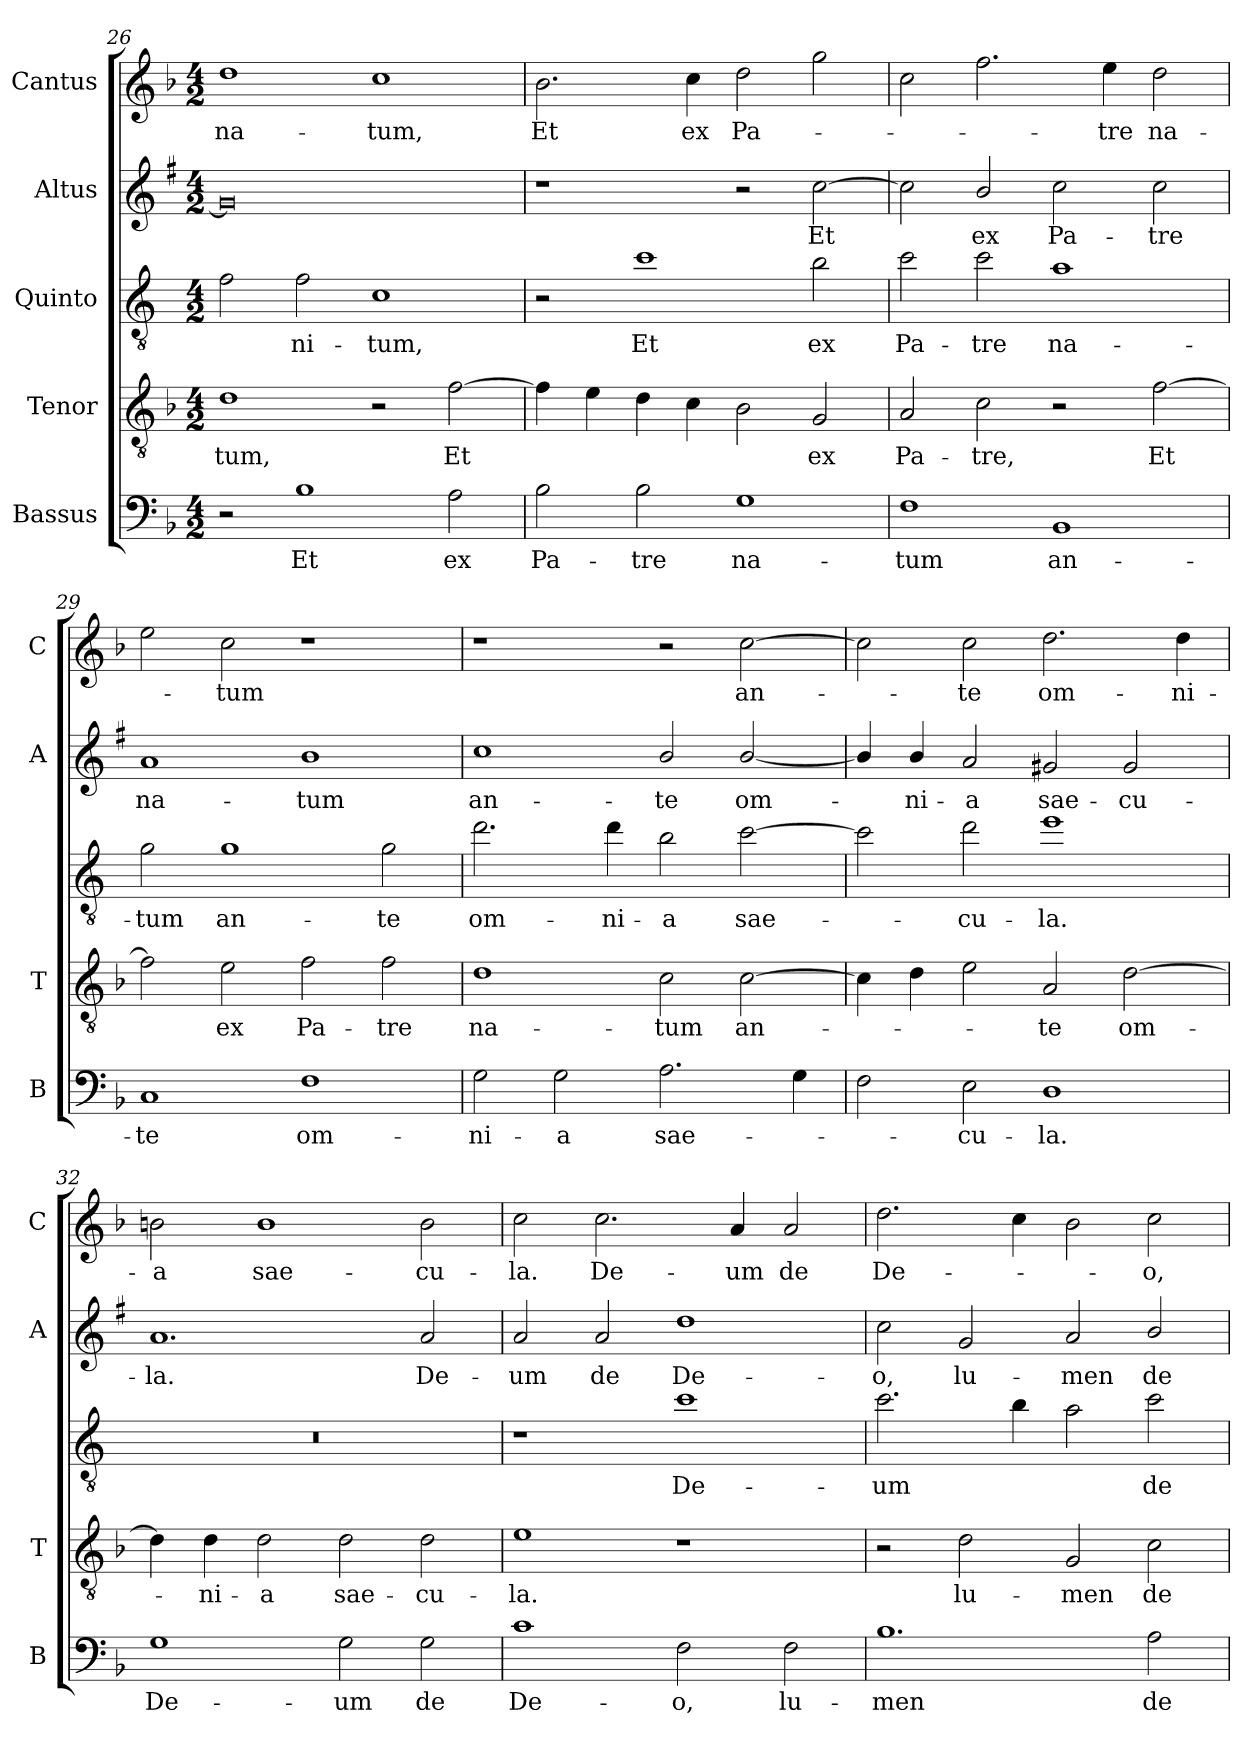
**kern	**text	**kern	**text	**kern	**text	**kern	**text	**kern	**text
*part5	*part5	*part4	*part4	*part3	*part3	*part2	*part2	*part1	*part1
*staff5	*staff5	*staff4	*staff4	*staff3	*staff3	*staff2	*staff2	*staff1	*staff1
*I"Bassus	*	*I"Tenor	*	*I"Quinto	*	*I"Altus	*	*I"Cantus	*
*I'B	*	*I'T	*	*	*	*I'A	*	*I'C	*
*clefF4	*	*clefGv2	*	*clefGv2	*	*clefG2	*	*clefG2	*
*	*	*	*	*ITrd4c7	*	*ITrd1c2	*	*	*
*k[b-]	*	*k[b-]	*	*k[b-]	*	*k[b-]	*	*k[b-]	*
*F:	*	*F:	*	*F:	*	*F:	*	*F:	*
*M4/2	*	*M4/2	*	*M4/2	*	*M4/2	*	*M4/2	*
=26	=26	=26	=26	=26	=26	=26	=26	=26	=26
!	!	!	!LO:LY:b	!	!	!	!	!	!LO:LY:b
2r	.	1d	-tum,	2B-\	.	0f]	.	1dd	na-
!	!LO:LY:b	!	!	!	!LO:LY:b	!	!	!	!
1B-	Et	.	.	2B-\	-ni-	.	.	.	.
!	!	!	!	!	!LO:LY:b	!	!	!	!LO:LY:b
.	.	2r	.	1F	-tum,	.	.	1cc	-tum,
!	!LO:LY:b	!	!LO:LY:b	!	!	!	!	!	!
2A\	ex	[2f\	Et	.	.	.	.	.	.
=27	=27	=27	=27	=27	=27	=27	=27	=27	=27
!	!LO:LY:b	!	!	!	!	!	!	!	!LO:LY:b
2B-\	Pa-	4f\]	.	2r	.	1r	.	2.b-\	Et
.	.	4e\	.	.	.	.	.	.	.
!	!LO:LY:b	!	!	!	!LO:LY:b	!	!	!	!
2B-\	-tre	4d\	.	1f	Et	.	.	.	.
!	!	!	!	!	!	!	!	!	!LO:LY:b
.	.	4c\	.	.	.	.	.	4cc\	ex
!	!LO:LY:b	!	!	!	!	!	!	!	!LO:LY:b
1G	na-	2B-\	.	.	.	2r	.	2dd\	Pa-
!	!	!	!LO:LY:b	!	!LO:LY:b	!	!LO:LY:b	!	!
.	.	2G/	ex	2e\	ex	[2b-\	Et	2gg\	.
=28	=28	=28	=28	=28	=28	=28	=28	=28	=28
!	!LO:LY:b	!	!LO:LY:b	!	!LO:LY:b	!	!	!	!
1F	-tum	2A/	Pa-	2f\	Pa-	2b-\]	.	2cc\	.
!	!	!	!LO:LY:b	!	!LO:LY:b	!	!LO:LY:b	!	!
.	.	2c\	-tre,	2f\	-tre	2a/	ex	2.ff\	.
!	!LO:LY:b	!	!	!	!LO:LY:b	!	!LO:LY:b	!	!
1BB-	an-	2r	.	1d	na-	2b-\	Pa-	.	.
!	!	!	!	!	!	!	!	!	!LO:LY:b
.	.	.	.	.	.	.	.	4ee\	-tre
!	!	!	!LO:LY:b	!	!	!	!LO:LY:b	!	!LO:LY:b
.	.	[2f\	Et	.	.	2b-\	-tre	2dd\	na-
=29	=29	=29	=29	=29	=29	=29	=29	=29	=29
!	!LO:LY:b	!	!	!	!LO:LY:b	!	!LO:LY:b	!	!
1C	-te	2f\]	.	2c\	-tum	1g	na-	2ee\	.
!	!	!	!LO:LY:b	!	!LO:LY:b	!	!	!	!LO:LY:b
.	.	2e\	ex	1c	an-	.	.	2cc\	-tum
!	!LO:LY:b	!	!LO:LY:b	!	!	!	!LO:LY:b	!	!
1F	om-	2f\	Pa-	.	.	1a	-tum	1r	.
!	!	!	!LO:LY:b	!	!LO:LY:b	!	!	!	!
.	.	2f\	-tre	2c\	-te	.	.	.	.
!!LO:LB:g=z
=30	=30	=30	=30	=30	=30	=30	=30	=30	=30
!	!LO:LY:b	!	!LO:LY:b	!	!LO:LY:b	!	!LO:LY:b	!	!
2G\	-ni-	1d	na-	2.g\	om-	1b-	an-	1r	.
!	!LO:LY:b	!	!	!	!	!	!	!	!
2G\	-a	.	.	.	.	.	.	.	.
!	!	!	!	!	!LO:LY:b	!	!	!	!
.	.	.	.	4g\	-ni-	.	.	.	.
!	!LO:LY:b	!	!LO:LY:b	!	!LO:LY:b	!	!LO:LY:b	!	!
2.A\	sae-	2c\	-tum	2e\	-a	2a/	-te	2r	.
!	!	!	!LO:LY:b	!	!LO:LY:b	!	!LO:LY:b	!	!LO:LY:b
.	.	[2c\	an-	[2f\	sae-	[2a/	om-	[2cc\	an-
4G\	.	.	.	.	.	.	.	.	.
=31	=31	=31	=31	=31	=31	=31	=31	=31	=31
2F\	.	4c\]	.	2f\]	.	4a/]	.	2cc\]	.
!	!	!	!	!	!	!	!LO:LY:b	!	!
.	.	4d\	.	.	.	4a/	-ni-	.	.
!	!LO:LY:b	!	!	!	!LO:LY:b	!	!LO:LY:b	!	!LO:LY:b
2E\	-cu-	2e\	.	2g\	-cu-	2g/	-a	2cc\	-te
!	!LO:LY:b	!	!LO:LY:b	!	!LO:LY:b	!	!LO:LY:b	!	!LO:LY:b
1D	-la.	2A/	-te	1a	-la.	2f#X/	sae-	2.dd\	om-
!	!	!	!LO:LY:b	!	!	!	!LO:LY:b	!	!
.	.	[2d\	om-	.	.	2f#/	-cu-	.	.
!	!	!	!	!	!	!	!	!	!LO:LY:b
.	.	.	.	.	.	.	.	4dd\	-ni-
=32	=32	=32	=32	=32	=32	=32	=32	=32	=32
!	!LO:LY:b	!	!	!	!	!	!LO:LY:b	!	!LO:LY:b
1G	De-	4d\]	.	0r	.	1.g	-la.	2bn\	-a
!	!	!	!LO:LY:b	!	!	!	!	!	!
.	.	4d\	-ni-	.	.	.	.	.	.
!	!	!	!LO:LY:b	!	!	!	!	!	!LO:LY:b
.	.	2d\	-a	.	.	.	.	1b	sae-
!	!LO:LY:b	!	!LO:LY:b	!	!	!	!	!	!
2G\	-um	2d\	sae-	.	.	.	.	.	.
!	!LO:LY:b	!	!LO:LY:b	!	!	!	!LO:LY:b	!	!LO:LY:b
2G\	de	2d\	-cu-	.	.	2g/	De-	2b\	-cu-
=33	=33	=33	=33	=33	=33	=33	=33	=33	=33
!	!LO:LY:b	!	!LO:LY:b	!	!	!	!LO:LY:b	!	!LO:LY:b
1c	De-	1e	-la.	1r	.	2g/	-um	2cc\	-la.
!	!	!	!	!	!	!	!LO:LY:b	!	!LO:LY:b
.	.	.	.	.	.	2g/	de	2.cc\	De-
!	!LO:LY:b	!	!	!	!LO:LY:b	!	!LO:LY:b	!	!
2F\	-o,	1r	.	1f	De-	1cc	De-	.	.
!	!	!	!	!	!	!	!	!	!LO:LY:b
.	.	.	.	.	.	.	.	4a/	-um
!	!LO:LY:b	!	!	!	!	!	!	!	!LO:LY:b
2F\	lu-	.	.	.	.	.	.	2a/	de
=34	=34	=34	=34	=34	=34	=34	=34	=34	=34
!	!LO:LY:b	!	!	!	!LO:LY:b	!	!LO:LY:b	!	!LO:LY:b
1.B-	-men	2r	.	2.f\	-um	2b-\	-o,	2.dd\	De-
!	!	!	!LO:LY:b	!	!	!	!LO:LY:b	!	!
.	.	2d\	lu-	.	.	2f/	lu-	.	.
.	.	.	.	4e\	.	.	.	4cc\	.
!	!	!	!LO:LY:b	!	!	!	!LO:LY:b	!	!
.	.	2G/	-men	2d\	.	2g/	-men	2b-\	.
!	!LO:LY:b	!	!LO:LY:b	!	!LO:LY:b	!	!LO:LY:b	!	!LO:LY:b
2A\	de	2c\	de	2f\	de	2a/	de	2cc\	-o,
=	=	=	=	=	=	=	=	=	=
*-	*-	*-	*-	*-	*-	*-	*-	*-	*-
